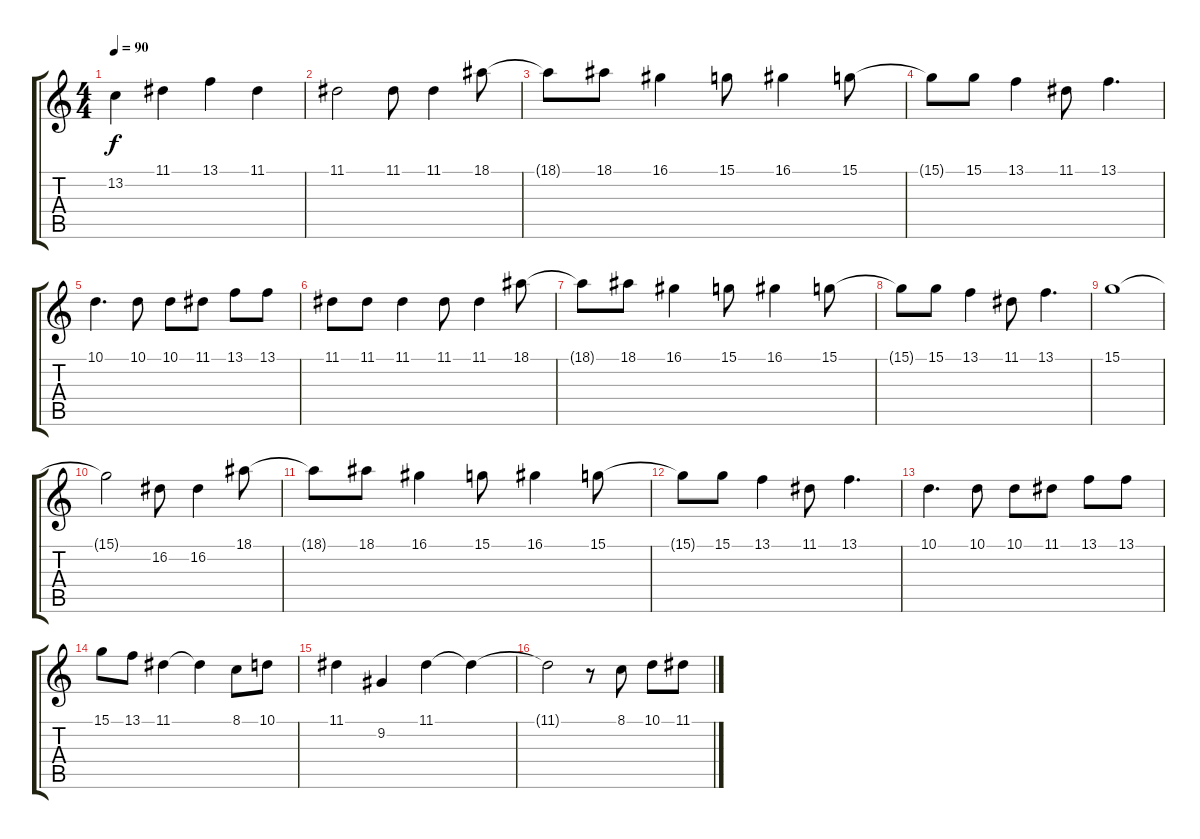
\track "" {instrument fx8scifi}
\staff {score tabs}
\tuning (E4 B3 G3 D3 A2 E2) {hide}
\ts (4 4)
\tempo 90
\clef g2
\ks c
13.2.4{dy f} 11.1.4 13.1.4{txt ""} 11.1.4 |
11.1.2{txt ""} 11.1.8{txt ""} 11.1.4 18.1.8{txt ""} |
18.1{t}.8 18.1.8 16.1.4 15.1.8{txt ""} 16.1.4 15.1.8{txt ""} |
15.1{t}.8 15.1.8 13.1.4 11.1.8 13.1.4{d txt ""} |
10.1.4{d} 10.1.8{txt ""} 10.1.8 11.1.8 13.1.8 13.1.8 |
11.1.8{txt ""} 11.1.8 11.1.4 11.1.8 11.1.4{txt ""} 18.1.8 |
18.1{t}.8 18.1.8 16.1.4 15.1.8{txt ""} 16.1.4 15.1.8 |
15.1{t}.8 15.1.8 13.1.4 11.1.8 13.1.4{d} |
15.1.1{txt ""} |
15.1{t}.2 16.2.8 16.2.4 18.1.8{txt ""} |
18.1{t}.8 18.1.8 16.1.4 15.1.8 16.1.4{txt ""} 15.1.8 |
15.1{t}.8 15.1.8 13.1.4{txt ""} 11.1.8 13.1.4{d} |
10.1.4{d} 10.1.8 10.1.8{txt ""} 11.1.8 13.1.8 13.1.8 |
15.1.8{txt ""} 13.1.8 11.1.4 11.1{t}.4 8.1.8 10.1.8{txt ""} |
11.1.4{txt ""} 9.2.4 11.1.4 11.1{t}.4 |
11.1{t}.2 r.8 8.1.8 10.1.8{txt ""} 11.1.8
